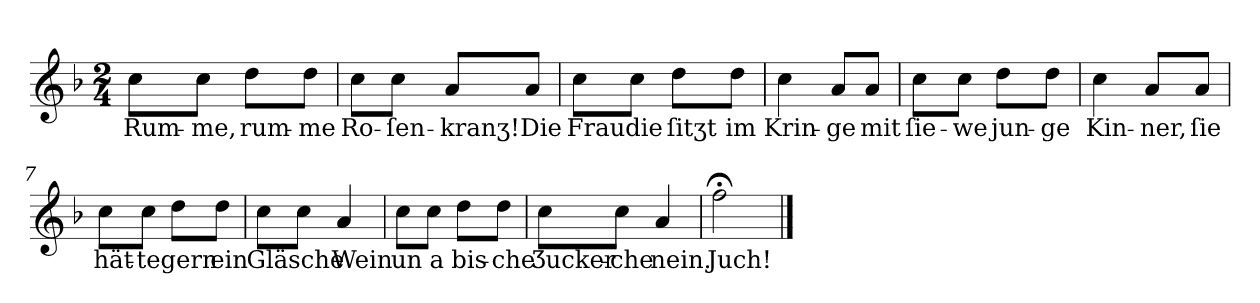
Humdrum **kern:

**kern	**text
*part1	*part1
*staff1	*staff1
*clefG2	*
*k[b-]	*
*F:	*
*M2/4	*
=1	=1
8cc\L	Rum-
8cc\J	-me,
8dd\L	rum-
8dd\J	-me
=2	=2
8cc\L	Ro-
8cc\J	-ſen-
8a/L	-kranʒ!
8a/J	Die
=3	=3
8cc\L	Frau
8cc\J	die
8dd\L	ſitʒt
8dd\J	im
=4	=4
4cc	Krin-
8a/L	-ge
8a/J	mit
=5	=5
8cc\L	ſie-
8cc\J	-we
8dd\L	jun-
8dd\J	-ge
=6	=6
4cc	Kin-
8a/L	-ner,
8a/J	ſie
=7	=7
8cc\L	hät-
8cc\J	-te
8dd\L	gern
8dd\J	ein
=8	=8
8cc\L	Gläsche
8cc\J	.
4a	Wein
=9	=9
8cc\L	un
8cc\J	a
8dd\L	bis-
8dd\J	-che
=10	=10
8cc\L	Ʒucker-
8cc\J	-che
4a	nein.
=11	=11
2ff;<	Juch!
==	==
*-	*-
